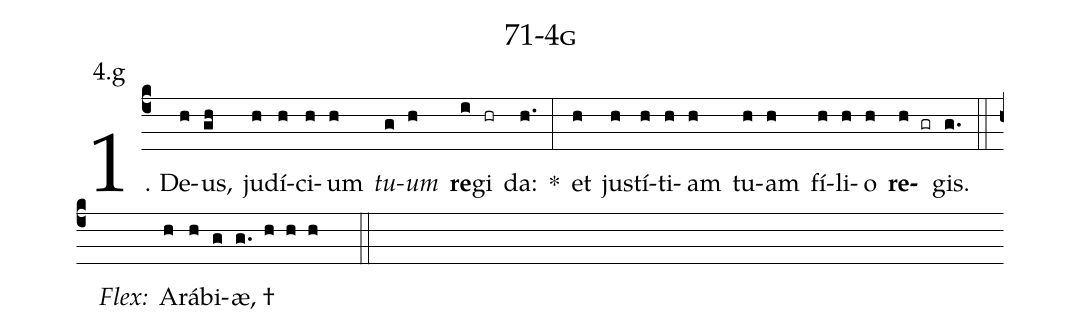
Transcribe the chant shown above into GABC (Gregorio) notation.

name: 71-4g;
annotation: 4.g;
%%
(c4)1. De(h)us,(gh) ju(h)dí(h)ci(h)um(h) <i>tu</i>(g)<i>um</i>(h) <b>re</b>(i)gi(hr) da:(h.) *(:) et(h) jus(h)tí(h)ti(h)am(h) tu(h)am(h) fí(h)li(h)o(h) <b>re</b>(h gr)gis.(g.) (::)
<i>Flex:</i>()  A(h)rá(h)bi(g)æ, †(g. h h h  ::)
